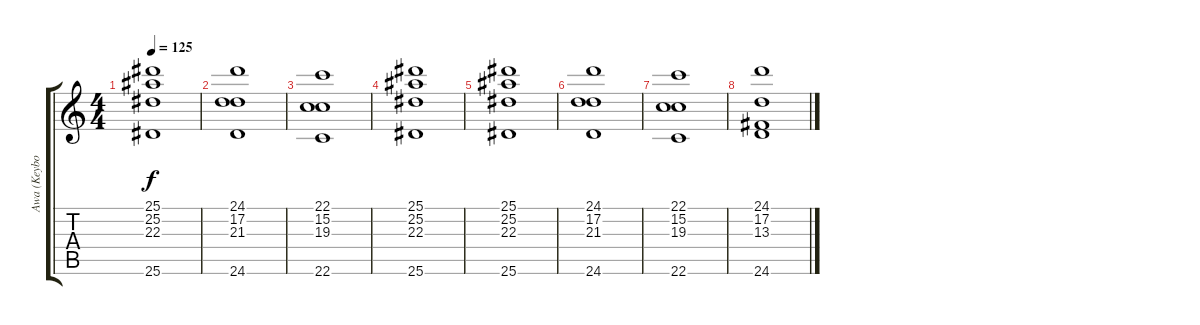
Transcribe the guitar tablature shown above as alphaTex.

\track ("Awa (Keybords 1)" "Awa (Keybo") {instrument churchorgan}
\staff {score tabs}
\tuning (D4 A3 F3 C3 G2 D2) {hide}
\ts (4 4)
\tempo 125
\clef g2
\ks c
(25.1 25.2 22.3 25.6).1{dy f volume 8} |
(24.1 17.2 21.3 24.6).1 |
(22.1 15.2 19.3 22.6).1 |
(25.1 25.2 22.3 25.6).1 |
(25.1 25.2 22.3 25.6).1 |
(24.1 17.2 21.3 24.6).1 |
(22.1 15.2 19.3 22.6).1 |
(24.1 17.2 13.3 24.6).1
